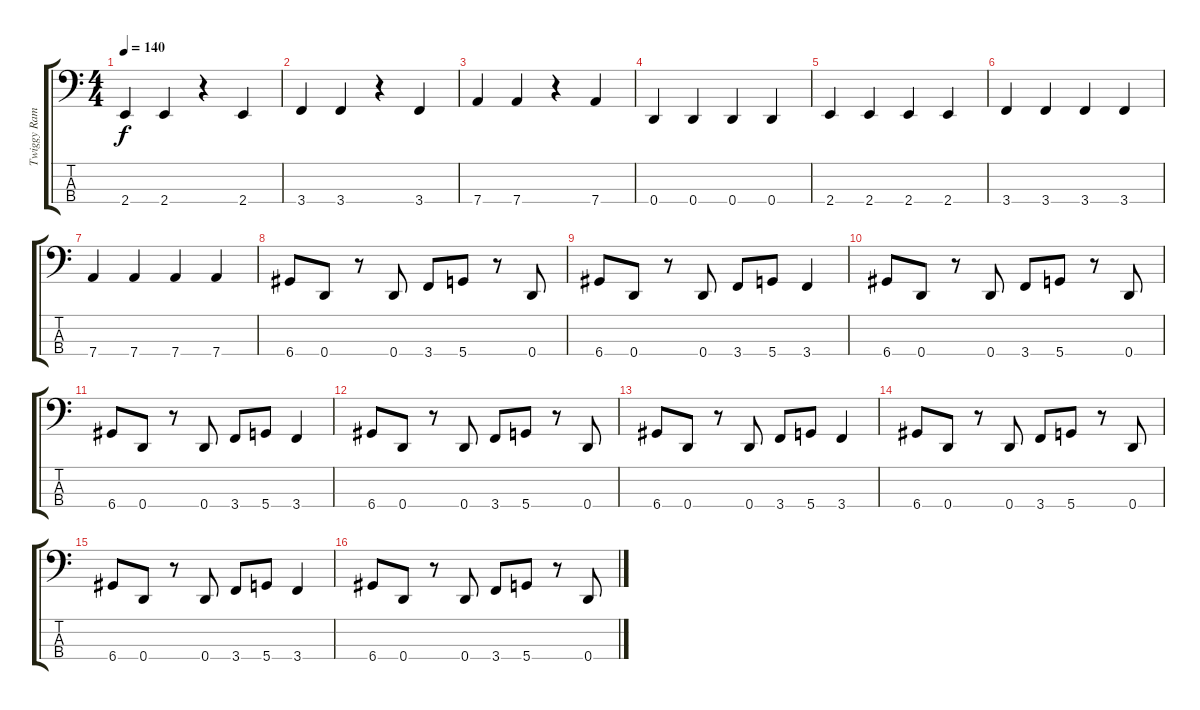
\track ("Twiggy Ramirez" "Twiggy Ram") {instrument electricbassfinger}
\staff {score tabs}
\tuning (G2 D2 A1 D1) {hide}
\ts (4 4)
\tempo 140
\clef f4
\ks c
2.4.4{dy f} 2.4.4 r.4 2.4.4 |
3.4.4 3.4.4 r.4 3.4.4 |
7.4.4 7.4.4 r.4 7.4.4 |
0.4.4 0.4.4 0.4.4 0.4.4 |
2.4.4 2.4.4 2.4.4 2.4.4 |
3.4.4 3.4.4 3.4.4 3.4.4 |
7.4.4 7.4.4 7.4.4 7.4.4 |
6.4.8 0.4.8 r.8 0.4.8 3.4.8 5.4.8 r.8 0.4.8 |
6.4.8 0.4.8 r.8 0.4.8 3.4.8 5.4.8 3.4.4 |
6.4.8 0.4.8 r.8 0.4.8 3.4.8 5.4.8 r.8 0.4.8 |
6.4.8 0.4.8 r.8 0.4.8 3.4.8 5.4.8 3.4.4 |
6.4.8 0.4.8 r.8 0.4.8 3.4.8 5.4.8 r.8 0.4.8 |
6.4.8 0.4.8 r.8 0.4.8 3.4.8 5.4.8 3.4.4 |
6.4.8 0.4.8 r.8 0.4.8 3.4.8 5.4.8 r.8 0.4.8 |
6.4.8 0.4.8 r.8 0.4.8 3.4.8 5.4.8 3.4.4 |
6.4.8 0.4.8 r.8 0.4.8 3.4.8 5.4.8 r.8 0.4.8
